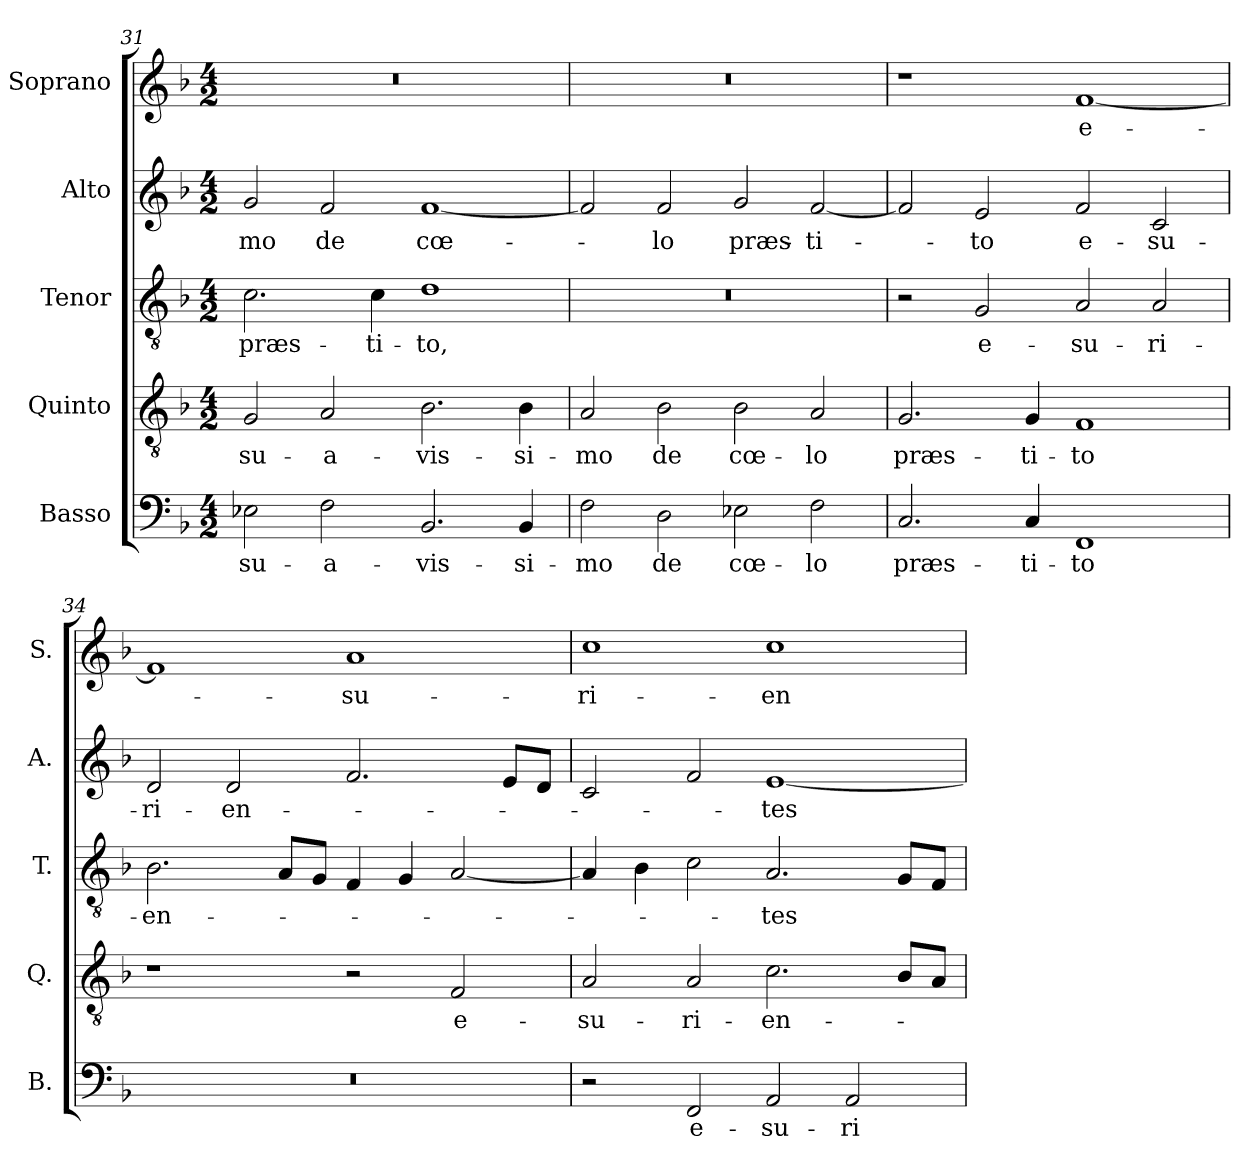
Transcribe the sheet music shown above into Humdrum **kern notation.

**kern	**text	**kern	**text	**kern	**text	**kern	**text	**kern	**text
*part5	*part5	*part4	*part4	*part3	*part3	*part2	*part2	*part1	*part1
*staff5	*staff5	*staff4	*staff4	*staff3	*staff3	*staff2	*staff2	*staff1	*staff1
*I"Basso	*	*I"Quinto	*	*I"Tenor	*	*I"Alto	*	*I"Soprano	*
*I'B.	*	*I'Q.	*	*I'T.	*	*I'A.	*	*I'S.	*
*clefF4	*	*clefGv2	*	*clefGv2	*	*clefG2	*	*clefG2	*
*	*	*ITrd7c12	*	*ITrd7c12	*	*	*	*	*
*k[b-]	*	*k[b-]	*	*k[b-]	*	*k[b-]	*	*k[b-]	*
*F:	*	*F:	*	*F:	*	*F:	*	*F:	*
*M4/2	*	*M4/2	*	*M4/2	*	*M4/2	*	*M4/2	*
=31	=31	=31	=31	=31	=31	=31	=31	=31	=31
!	!LO:LY:b:color=#000000	!	!	!	!	!	!	!	!
!	!	!	!LO:LY:b:color=#000000	!	!	!	!	!	!
!	!	!	!	!	!LO:LY:b:color=#000000	!	!	!	!
!	!	!	!	!	!	!	!LO:LY:b:color=#000000	!LO:N:vis=1	!
2E-Xi\	su-	2GGi/	su-	2.Ci\	præs-	2gi/	-mo	0r	.
!	!LO:LY:b:color=#000000	!	!	!	!	!	!	!	!
!	!	!	!LO:LY:b:color=#000000	!	!	!	!	!	!
!	!	!	!	!	!	!	!LO:LY:b:color=#000000	!	!
2Fi\	-a-	2AAi/	-a-	.	.	2fi/	de	.	.
!	!	!	!	!	!LO:LY:b:color=#000000	!	!	!	!
.	.	.	.	4Ci\	-ti-	.	.	.	.
!	!LO:LY:b:color=#000000	!	!	!	!	!	!	!	!
!	!	!	!LO:LY:b:color=#000000	!	!	!	!	!	!
!	!	!	!	!	!LO:LY:b:color=#000000	!	!	!	!
!	!	!	!	!	!	!	!LO:LY:b:color=#000000	!	!
2.BB-i/	-vis-	2.BB-i\	-vis-	1Di	-to,	[1fi	cœ-	.	.
!	!LO:LY:b:color=#000000	!	!	!	!	!	!	!	!
!	!	!	!LO:LY:b:color=#000000	!	!	!	!	!	!
4BB-i/	-si-	4BB-i\	-si-	.	.	.	.	.	.
!!LO:LB:g=z
=32	=32	=32	=32	=32	=32	=32	=32	=32	=32
!	!LO:LY:b:color=#000000	!	!	!	!	!	!	!	!
!	!	!	!LO:LY:b:color=#000000	!LO:N:vis=1	!	!	!	!LO:N:vis=1	!
2Fi\	-mo	2AAi/	-mo	0r	.	2fi/]	.	0r	.
!	!LO:LY:b:color=#000000	!	!	!	!	!	!	!	!
!	!	!	!LO:LY:b:color=#000000	!	!	!	!	!	!
!	!	!	!	!	!	!	!LO:LY:b:color=#000000	!	!
2Di\	de	2BB-i\	de	.	.	2fi/	-lo	.	.
!	!LO:LY:b:color=#000000	!	!	!	!	!	!	!	!
!	!	!	!LO:LY:b:color=#000000	!	!	!	!	!	!
!	!	!	!	!	!	!	!LO:LY:b:color=#000000	!	!
2E-Xi\	cœ-	2BB-i\	cœ-	.	.	2gi/	præs-	.	.
!	!LO:LY:b:color=#000000	!	!	!	!	!	!	!	!
!	!	!	!LO:LY:b:color=#000000	!	!	!	!	!	!
!	!	!	!	!	!	!	!LO:LY:b:color=#000000	!	!
2Fi\	-lo	2AAi/	-lo	.	.	[2fi/	-ti-	.	.
=33	=33	=33	=33	=33	=33	=33	=33	=33	=33
!	!LO:LY:b:color=#000000	!	!	!	!	!	!	!	!
!	!	!	!LO:LY:b:color=#000000	!	!	!	!	!	!
2.Ci/	præs-	2.GGi/	præs-	2r	.	2fi/]	.	1r	.
!	!	!	!	!	!LO:LY:b:color=#000000	!	!	!	!
!	!	!	!	!	!	!	!LO:LY:b:color=#000000	!	!
.	.	.	.	2GGi/	e-	2ei/	-to	.	.
!	!LO:LY:b:color=#000000	!	!	!	!	!	!	!	!
!	!	!	!LO:LY:b:color=#000000	!	!	!	!	!	!
4Ci/	-ti-	4GGi/	-ti-	.	.	.	.	.	.
!	!LO:LY:b:color=#000000	!	!	!	!	!	!	!	!
!	!	!	!LO:LY:b:color=#000000	!	!	!	!	!	!
!	!	!	!	!	!LO:LY:b:color=#000000	!	!	!	!
!	!	!	!	!	!	!	!LO:LY:b:color=#000000	!	!
!	!	!	!	!	!	!	!	!	!LO:LY:b:color=#000000
1FFi	-to	1FFi	-to	2AAi/	-su-	2fi/	e-	[1fi	e-
!	!	!	!	!	!LO:LY:b:color=#000000	!	!	!	!
!	!	!	!	!	!	!	!LO:LY:b:color=#000000	!	!
.	.	.	.	2AAi/	-ri-	2ci/	-su-	.	.
=34	=34	=34	=34	=34	=34	=34	=34	=34	=34
!LO:N:vis=1	!	!	!	!	!	!	!	!	!
!	!	!	!	!	!LO:LY:b:color=#000000	!	!	!	!
!	!	!	!	!	!	!	!LO:LY:b:color=#000000	!	!
0r	.	1r	.	2.BB-i\	-en-	2di/	-ri-	1fi]	.
!	!	!	!	!	!	!	!LO:LY:b:color=#000000	!	!
.	.	.	.	.	.	2di/	-en-	.	.
.	.	.	.	8AAi/L	.	.	.	.	.
.	.	.	.	8GGi/J	.	.	.	.	.
!	!	!	!	!	!	!	!	!	!LO:LY:b:color=#000000
.	.	2r	.	4FFi/	.	2.fi/	.	1ai	-su-
.	.	.	.	4GGi/	.	.	.	.	.
!	!	!	!LO:LY:b:color=#000000	!	!	!	!	!	!
.	.	2FFi/	e-	[2AAi/	.	.	.	.	.
.	.	.	.	.	.	8ei/L	.	.	.
.	.	.	.	.	.	8di/J	.	.	.
=35	=35	=35	=35	=35	=35	=35	=35	=35	=35
!	!	!	!LO:LY:b:color=#000000	!	!	!	!	!	!
!	!	!	!	!	!	!	!	!	!LO:LY:b:color=#000000
2r	.	2AAi/	-su-	4AAi/]	.	2ci/	.	1cci	-ri-
.	.	.	.	4BB-i\	.	.	.	.	.
!	!LO:LY:b:color=#000000	!	!	!	!	!	!	!	!
!	!	!	!LO:LY:b:color=#000000	!	!	!	!	!	!
2FFi/	e-	2AAi/	-ri-	2Ci\	.	2fi/	.	.	.
!	!LO:LY:b:color=#000000	!	!	!	!	!	!	!	!
!	!	!	!LO:LY:b:color=#000000	!	!	!	!	!	!
!	!	!	!	!	!LO:LY:b:color=#000000	!	!	!	!
!	!	!	!	!	!	!	!LO:LY:b:color=#000000	!	!
!	!	!	!	!	!	!	!	!	!LO:LY:b:color=#000000
2AAi/	-su-	2.Ci\	-en-	2.AAi/	-tes	[1ei	-tes	1cci	-en-
!	!LO:LY:b:color=#000000	!	!	!	!	!	!	!	!
2AAi/	-ri-	.	.	.	.	.	.	.	.
.	.	8BB-i/L	.	8GGi/L	.	.	.	.	.
.	.	8AAi/J	.	8FFi/J	.	.	.	.	.
=	=	=	=	=	=	=	=	=	=
*-	*-	*-	*-	*-	*-	*-	*-	*-	*-
